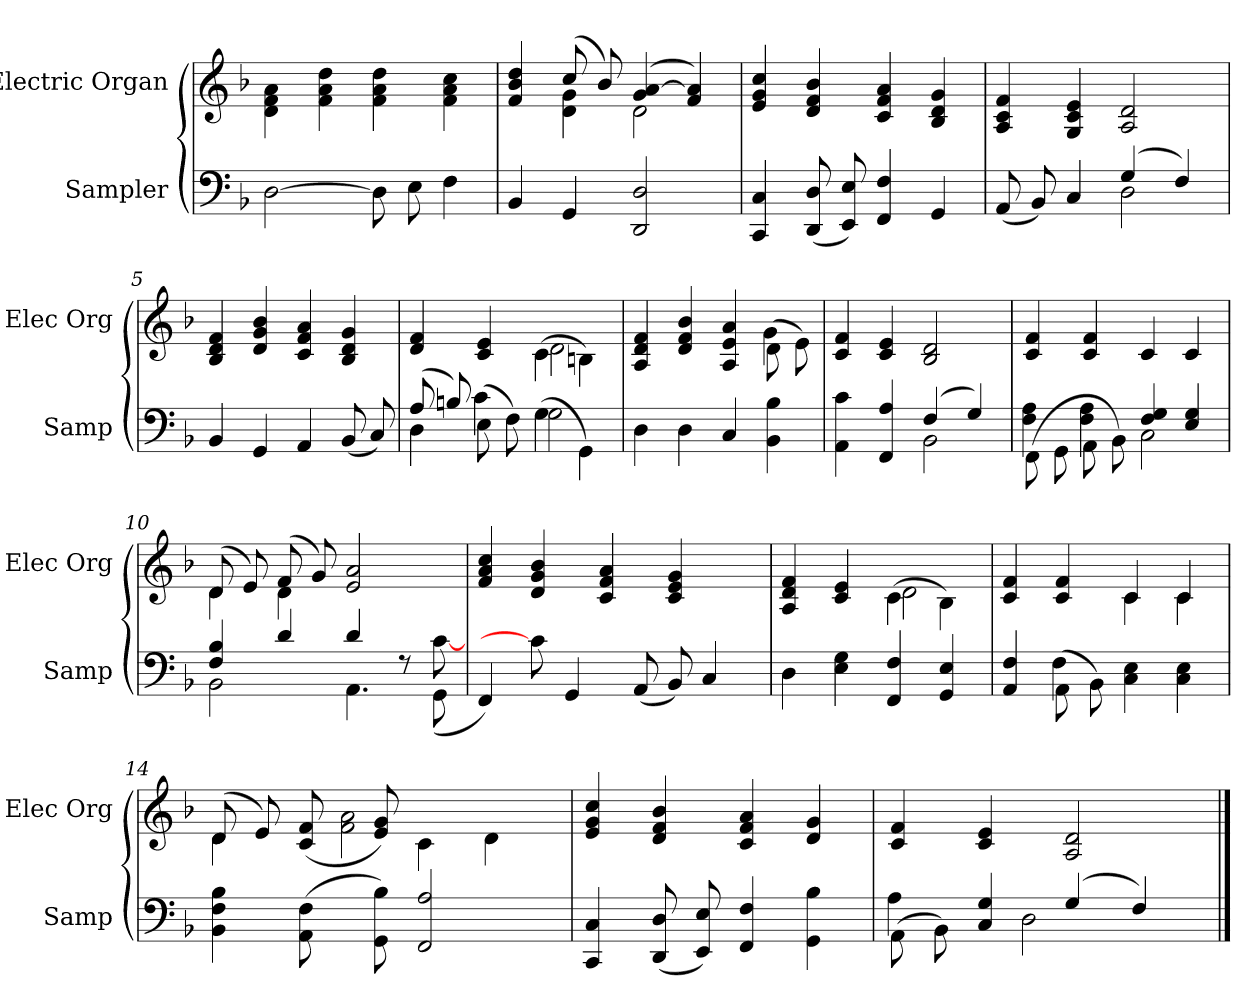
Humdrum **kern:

**kern	**kern
*part2	*part1
*staff2	*staff1
*I"Sampler	*I"Electric Organ
*I'Samp	*I'Elec Org
*clefF4	*clefG2
*k[b-]	*k[b-]
*F:	*F:
=1	=1
[2D	4d\ 4f\ 4a\
.	4f\ 4a\ 4dd\
8D\]	4f\ 4a\ 4dd\
8E\	.
4F	4f\ 4a\ 4cc\
=2	=2
*	*^
4BB-	4f 4b- 4dd	4ryy
4GG	(8cc/	4d 4g
.	8b-/)	.
2DD 2D	(4g/ [4a/	2d
.	4f/ 4a/])	.
*	*v	*v
=3	=3
4CC 4C	4e 4g 4cc
(8DD/ 8D/	4d 4f 4b-
8EE/ 8E/)	.
4FF 4F	4c 4f 4a
4GG	4B- 4d 4g
=4	=4
*^	*
(8AA/	2ryy	4A 4c 4f
8BB-/)	.	.
4C	.	4G 4c 4e
(4G/	2D	2A 2d
4F/)	.	.
*v	*v	*
=5	=5
4BB-	4B- 4d 4f
4GG	4d 4g 4b-
4AA	4c 4f 4a
(8BB-/	4B- 4d 4g
8C/)	.
=6	=6
*^	*^
(8A/	4D	4d 4f	2ryy
8Bn/)	.	.	.
(8E\	4c	4c 4e	.
8F\)	.	.	.
(4G\	2G	(4c\	2d
4GG\)	.	4Bn\)	.
*v	*v	*	*
=7	=7	=7
4D	4A 4d 4f	2.ryy
4D	4d 4f 4b-	.
4C	4A 4e 4a	.
4BB- 4B-	(8d\	4g
.	8e\)	.
*	*v	*v
=8	=8
*^	*
4AA 4c	2ryy	4c 4f
4FF 4A	.	4c 4e
(4F/	2BB-	2B- 2d
4G/)	.	.
=9	=9	=9
(8FF\	4F 4A	4c 4f
8GG\	.	.
8AA\	4F 4A	4c 4f
8BB-\)	.	.
4F/ 4G/	2C	4c
4E/ 4G/	.	4c
=10	=10	=10
*	*	*^
4F/ 4B-/	2BB-	(8d/	4d
.	.	8e/)	.
4d/	.	(8f/	4d
.	.	8g/)	.
4d/	4.AA	2e 2a	2ryy
8r	.	.	.
8GG\	([8c	.	.
*v	*v	*	*
*	*v	*v
=11	=11
4FF)	4f 4a 4cc
8c]	4d 4g 4b-
4GG	.
.	4c 4f 4a
(8AA/	.
8BB-/)	4c 4e 4g
4C	.
.	8ryy
=12	=12
*	*^
4D	4A 4d 4f	2ryy
4E 4G	4c 4e	.
4FF 4F	(4c\	2d
4GG 4E	4B-\)	.
=13	=13	=13
*^	*	*
4AA 4F	4ryy	4c 4f	2ryy
(8AA\	4F	4c 4f	.
8BB-\)	.	.	.
4C 4E	2ryy	4c/	4c
4C 4E	.	4c/	4c
*v	*v	*	*
=14	=14	=14
4BB- 4F 4B-	(8d/	4d
.	8e/)	.
(8AA\ 8F\	(8c/ 8f/	8ryy
8GG\ 8B-\)	8e/ 8g/)	2f 2a
2FF 2A	4c\	.
.	4d\	.
.	.	8ryy
*	*v	*v
=15	=15
4CC 4C	4e 4g 4cc
(8DD/ 8D/	4d 4f 4b-
8EE/ 8E/)	.
4FF 4F	4c 4f 4a
4GG 4B-	4d 4g
=16	=16
*^	*
(8AA\	4A	4c 4f
8BB-\)	.	.
4C 4G	8ryy	4c 4e
.	2D	.
(4G/	.	2A 2d
4F/)	.	.
.	8ryy	.
*v	*v	*
==	==
*-	*-
